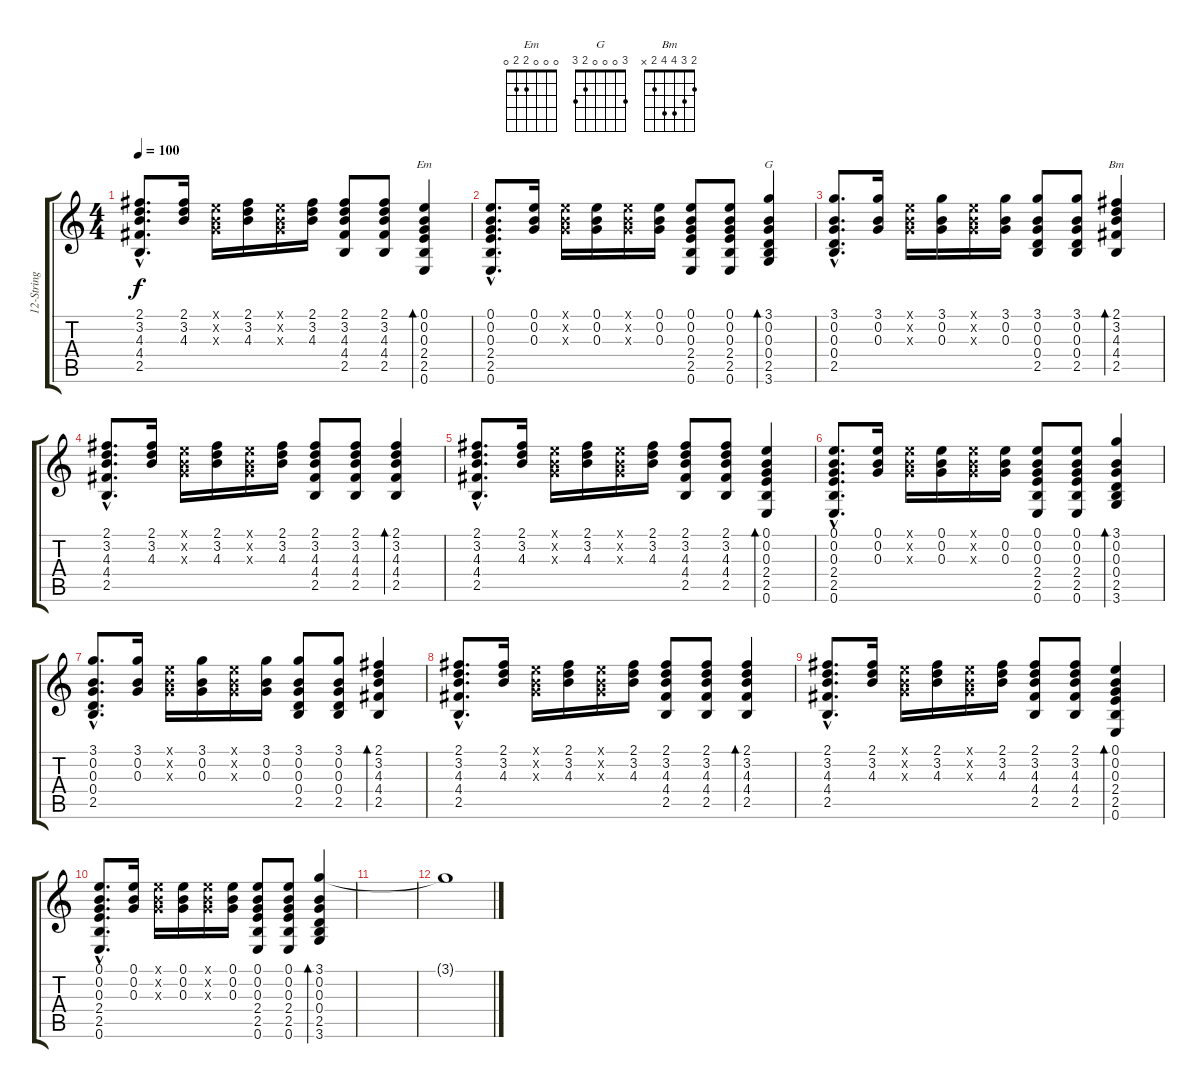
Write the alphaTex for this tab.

\track ("12-String Guitar" "12-String ") {instrument acousticguitarnylon}
\staff {score tabs}
\tuning (E4 B3 G3 D3 A2 E2) {hide}
\chord ("Em" 0 0 0 2 2 0)
\chord ("G" 3 0 0 0 2 3)
\chord ("Bm" 2 3 4 4 2 x)
\ts (4 4)
\tempo 100
\clef g2
\ks c
(2.1{hac} 3.2{hac} 4.3{hac} 4.4{hac} 2.5{hac}).8{d dy f} (2.1 3.2 4.3).16 (0.1{x} 0.2{x} 0.3{x}).16 (2.1 3.2 4.3).16 (0.1{x} 0.2{x} 0.3{x}).16 (2.1 3.2 4.3).16 (2.1 3.2 4.3 4.4 2.5).8 (2.1 3.2 4.3 4.4 2.5).8 (0.1 0.2 0.3 2.4 2.5 0.6).4{bd 60 ch "Em"} |
(0.1{hac} 0.2{hac} 0.3{hac} 2.4{hac} 2.5{hac} 0.6{hac}).8{d} (0.1 0.2 0.3).16 (0.1{x} 0.2{x} 0.3{x}).16 (0.1 0.2 0.3).16 (0.1{x} 0.2{x} 0.3{x}).16 (0.1 0.2 0.3).16 (0.1 0.2 0.3 2.4 2.5 0.6).8 (0.1 0.2 0.3 2.4 2.5 0.6).8 (3.1 0.2 0.3 0.4 2.5 3.6).4{bd 60 ch "G"} |
(3.1{hac} 0.2{hac} 0.3{hac} 0.4{hac} 2.5{hac}).8{d} (3.1 0.2 0.3).16 (0.1{x} 0.2{x} 0.3{x}).16 (3.1 0.2 0.3).16 (0.1{x} 0.2{x} 0.3{x}).16 (3.1 0.2 0.3).16 (3.1 0.2 0.3 0.4 2.5).8 (3.1 0.2 0.3 0.4 2.5).8 (2.1 3.2 4.3 4.4 2.5).4{bd 60 ch "Bm"} |
(2.1{hac} 3.2{hac} 4.3{hac} 4.4{hac} 2.5{hac}).8{d} (2.1 3.2 4.3).16 (0.1{x} 0.2{x} 0.3{x}).16 (2.1 3.2 4.3).16 (0.1{x} 0.2{x} 0.3{x}).16 (2.1 3.2 4.3).16 (2.1 3.2 4.3 4.4 2.5).8 (2.1 3.2 4.3 4.4 2.5).8 (2.1 3.2 4.3 4.4 2.5).4{bd 60} |
(2.1{hac} 3.2{hac} 4.3{hac} 4.4{hac} 2.5{hac}).8{d} (2.1 3.2 4.3).16 (0.1{x} 0.2{x} 0.3{x}).16 (2.1 3.2 4.3).16 (0.1{x} 0.2{x} 0.3{x}).16 (2.1 3.2 4.3).16 (2.1 3.2 4.3 4.4 2.5).8 (2.1 3.2 4.3 4.4 2.5).8 (0.1 0.2 0.3 2.4 2.5 0.6).4{bd 60} |
(0.1{hac} 0.2{hac} 0.3{hac} 2.4{hac} 2.5{hac} 0.6{hac}).8{d} (0.1 0.2 0.3).16 (0.1{x} 0.2{x} 0.3{x}).16 (0.1 0.2 0.3).16 (0.1{x} 0.2{x} 0.3{x}).16 (0.1 0.2 0.3).16 (0.1 0.2 0.3 2.4 2.5 0.6).8 (0.1 0.2 0.3 2.4 2.5 0.6).8 (3.1 0.2 0.3 0.4 2.5 3.6).4{bd 60} |
(3.1{hac} 0.2{hac} 0.3{hac} 0.4{hac} 2.5{hac}).8{d} (3.1 0.2 0.3).16 (0.1{x} 0.2{x} 0.3{x}).16 (3.1 0.2 0.3).16 (0.1{x} 0.2{x} 0.3{x}).16 (3.1 0.2 0.3).16 (3.1 0.2 0.3 0.4 2.5).8 (3.1 0.2 0.3 0.4 2.5).8 (2.1 3.2 4.3 4.4 2.5).4{bd 60} |
(2.1{hac} 3.2{hac} 4.3{hac} 4.4{hac} 2.5{hac}).8{d} (2.1 3.2 4.3).16 (0.1{x} 0.2{x} 0.3{x}).16 (2.1 3.2 4.3).16 (0.1{x} 0.2{x} 0.3{x}).16 (2.1 3.2 4.3).16 (2.1 3.2 4.3 4.4 2.5).8 (2.1 3.2 4.3 4.4 2.5).8 (2.1 3.2 4.3 4.4 2.5).4{bd 60} |
(2.1{hac} 3.2{hac} 4.3{hac} 4.4{hac} 2.5{hac}).8{d} (2.1 3.2 4.3).16 (0.1{x} 0.2{x} 0.3{x}).16 (2.1 3.2 4.3).16 (0.1{x} 0.2{x} 0.3{x}).16 (2.1 3.2 4.3).16 (2.1 3.2 4.3 4.4 2.5).8 (2.1 3.2 4.3 4.4 2.5).8 (0.1 0.2 0.3 2.4 2.5 0.6).4{bd 60} |
(0.1{hac} 0.2{hac} 0.3{hac} 2.4{hac} 2.5{hac} 0.6{hac}).8{d} (0.1 0.2 0.3).16 (0.1{x} 0.2{x} 0.3{x}).16 (0.1 0.2 0.3).16 (0.1{x} 0.2{x} 0.3{x}).16 (0.1 0.2 0.3).16 (0.1 0.2 0.3 2.4 2.5 0.6).8 (0.1 0.2 0.3 2.4 2.5 0.6).8 (3.1 0.2 0.3 0.4 2.5 3.6).4{bd 60} |
|
3.1{t}.1
